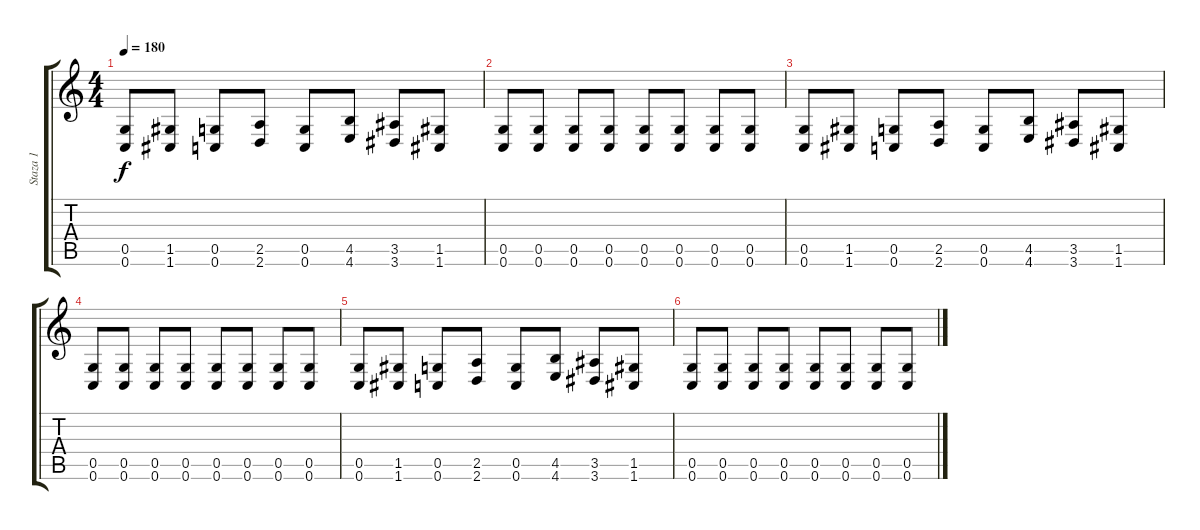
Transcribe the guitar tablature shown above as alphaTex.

\track ("Staza 1" "Staza 1") {instrument distortionguitar}
\staff {score tabs}
\tuning (D4 A3 F3 C3 G2 C2) {hide}
\ts (4 4)
\tempo 180
\clef g2
\ks c
(0.5 0.6).8{dy f} (1.5 1.6).8 (0.5 0.6).8 (2.5 2.6).8 (0.5 0.6).8 (4.5 4.6).8 (3.5 3.6).8 (1.5 1.6).8 |
(0.5 0.6).8 (0.5 0.6).8 (0.5 0.6).8 (0.5 0.6).8 (0.5 0.6).8 (0.5 0.6).8 (0.5 0.6).8 (0.5 0.6).8 |
(0.5 0.6).8 (1.5 1.6).8 (0.5 0.6).8 (2.5 2.6).8 (0.5 0.6).8 (4.5 4.6).8 (3.5 3.6).8 (1.5 1.6).8 |
(0.5 0.6).8 (0.5 0.6).8 (0.5 0.6).8 (0.5 0.6).8 (0.5 0.6).8 (0.5 0.6).8 (0.5 0.6).8 (0.5 0.6).8 |
(0.5 0.6).8 (1.5 1.6).8 (0.5 0.6).8 (2.5 2.6).8 (0.5 0.6).8 (4.5 4.6).8 (3.5 3.6).8 (1.5 1.6).8 |
(0.5 0.6).8 (0.5 0.6).8 (0.5 0.6).8 (0.5 0.6).8 (0.5 0.6).8 (0.5 0.6).8 (0.5 0.6).8 (0.5 0.6).8
